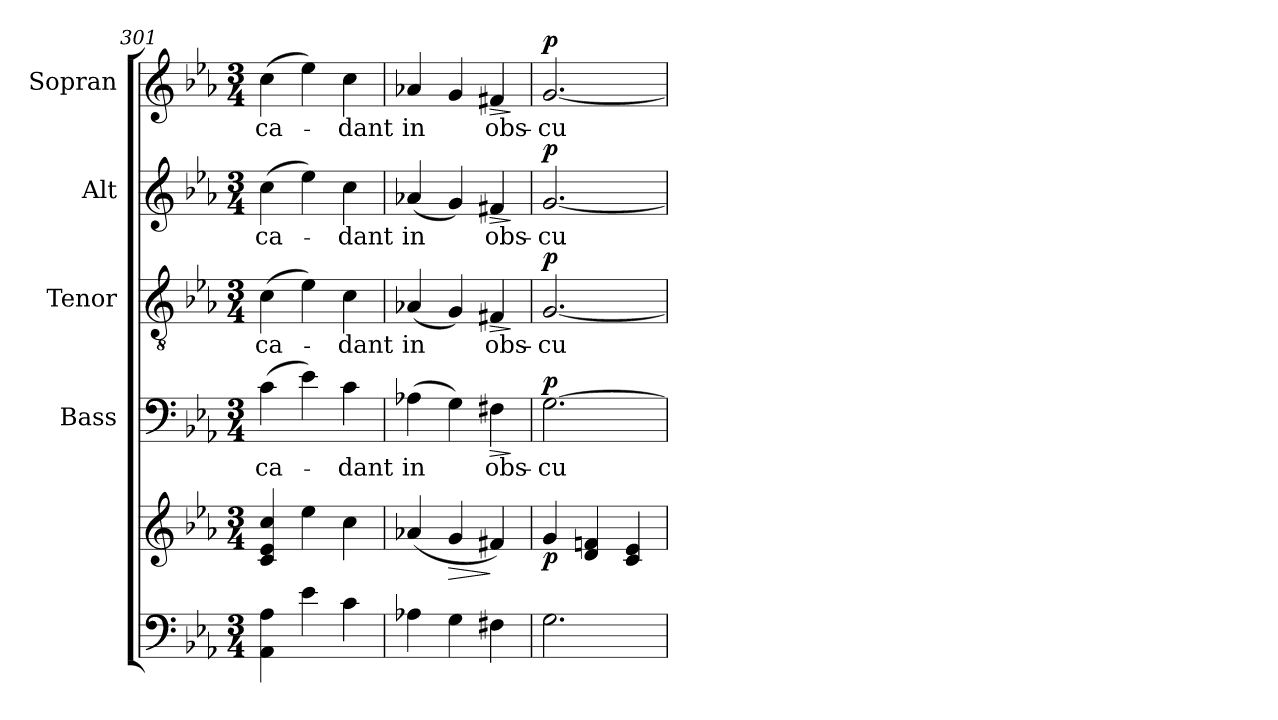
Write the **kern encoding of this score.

**kern	**kern	**dynam	**kern	**text	**dynam	**kern	**text	**dynam	**kern	**text	**dynam	**kern	**text	**dynam
*part5	*part5	*part5	*part4	*part4	*part4	*part3	*part3	*part3	*part2	*part2	*part2	*part1	*part1	*part1
*staff6	*staff5	*staff5/6	*staff4	*staff4	*staff4	*staff3	*staff3	*staff3	*staff2	*staff2	*staff2	*staff1	*staff1	*staff1
*	*	*	*I"Bass	*	*	*I"Tenor	*	*	*I"Alt	*	*	*I"Sopran	*	*
*	*	*	*I'B.	*	*	*I'T.	*	*	*I'A.	*	*	*I'S.	*	*
*clefF4	*clefG2	*	*clefF4	*	*	*clefGv2	*	*	*clefG2	*	*	*clefG2	*	*
*k[b-e-a-]	*k[b-e-a-]	*	*k[b-e-a-]	*	*	*k[b-e-a-]	*	*	*k[b-e-a-]	*	*	*k[b-e-a-]	*	*
*E-:	*E-:	*	*E-:	*	*	*E-:	*	*	*E-:	*	*	*E-:	*	*
*M3/4	*M3/4	*	*M3/4	*	*	*M3/4	*	*	*M3/4	*	*	*M3/4	*	*
=301	=301	=301	=301	=301	=301	=301	=301	=301	=301	=301	=301	=301	=301	=301
!	!	!	!	!LO:LY:b	!	!	!LO:LY:b	!	!	!LO:LY:b	!	!	!LO:LY:b	!
4AA-\ 4A-\	4c/ 4e-/ 4cc/	.	(>4c\	ca-	.	(>4c\	ca-	.	(>4cc\	ca-	.	(>4cc\	ca-	.
4e-\	4ee-\	.	4e-\)	.	.	4e-\)	.	.	4ee-\)	.	.	4ee-\)	.	.
!	!	!	!	!LO:LY:b	!	!	!LO:LY:b	!	!	!LO:LY:b	!	!	!LO:LY:b	!
4c\	4cc\	.	4c\	-dant	.	4c\	-dant	.	4cc\	-dant	.	4cc\	-dant	.
=302	=302	=302	=302	=302	=302	=302	=302	=302	=302	=302	=302	=302	=302	=302
!	!	!	!	!LO:LY:b	!	!	!LO:LY:b	!	!	!LO:LY:b	!	!	!LO:LY:b	!
4A-X\	(<4a-X/	.	(>4A-X\	in	.	(<4A-X/	in	.	(<4a-X/	in	.	4a-X/	in	.
!	!	!LO:HP:b	!	!	!	!	!	!	!	!	!	!	!	!
4G\	4g/	>	4G\)	.	.	4G/)	.	.	4g/)	.	.	4g/	.	.
!	!	!	!	!LO:LY:b	!LO:HP:b	!	!LO:LY:b	!LO:HP:b	!	!LO:LY:b	!LO:HP:b	!	!LO:LY:b	!LO:HP:b
4F#X\	4f#X/)	]	4F#X\	obs-	>	4F#X/	obs-	>	4f#X/	obs-	>	4f#X/	obs-	>
.	.	.	.	.	]	.	.	]	.	.	]	.	.	]
!!LO:LB:g=z
=303	=303	=303	=303	=303	=303	=303	=303	=303	=303	=303	=303	=303	=303	=303
!	!	!LO:DY:b	!	!LO:LY:b	!LO:DY:a	!	!LO:LY:b	!LO:DY:a	!	!LO:LY:b	!LO:DY:a	!	!LO:LY:b	!LO:DY:a
2.G\	4g/	p	[2.G\	-cu-	p	[2.G/	-cu-	p	[2.g/	-cu-	p	[2.g/	-cu-	p
.	4d/ 4fn/	.	.	.	.	.	.	.	.	.	.	.	.	.
.	4c/ 4e-/	.	.	.	.	.	.	.	.	.	.	.	.	.
=	=	=	=	=	=	=	=	=	=	=	=	=	=	=
*-	*-	*-	*-	*-	*-	*-	*-	*-	*-	*-	*-	*-	*-	*-
